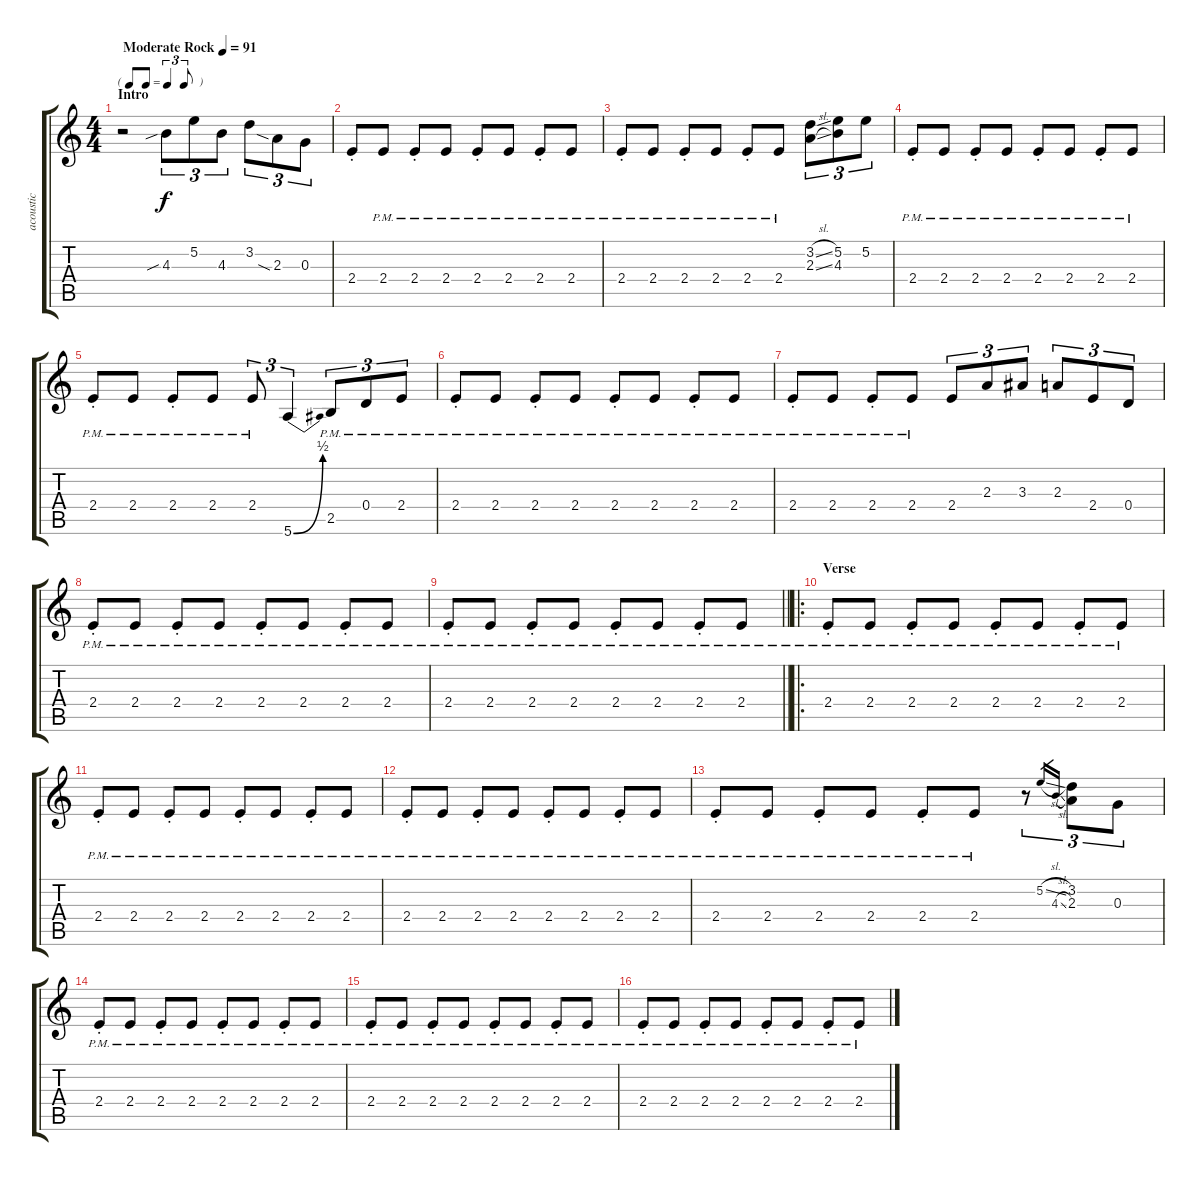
\track ("acoustic" "acoustic") {instrument acousticguitarsteel}
\staff {score tabs}
\tuning (E4 B3 G3 D3 A2 E2) {hide}
\ts (4 4)
\tf triplet8th
\section ("" "Intro")
\tempo (91 "Moderate Rock")
\clef g2
\ks c
r.2{dy f instrument acousticguitarsteel} 4.3{sib}.8{tu (3 2)} 5.2.8{tu (3 2)} 4.3.8{tu (3 2)} 3.2.8{tu (3 2)} 2.3{sia}.8{tu (3 2)} 0.3.8{tu (3 2)} |
2.4{st}.8 2.4{pm}.8 2.4{pm st}.8 2.4{pm}.8 2.4{pm st}.8 2.4{pm}.8 2.4{pm st}.8 2.4{pm}.8 |
2.4{pm st}.8 2.4{pm}.8 2.4{pm st}.8 2.4{pm}.8 2.4{pm st}.8 2.4{pm}.8 (3.2{sl} 2.3{sl}).8{tu (3 2)} (5.2 4.3).8{tu (3 2)} 5.2.8{tu (3 2)} |
2.4{pm st}.8 2.4{pm}.8 2.4{pm st}.8 2.4{pm}.8 2.4{pm st}.8 2.4{pm}.8 2.4{pm st}.8 2.4{pm}.8 |
2.4{pm st}.8 2.4{pm}.8 2.4{pm st}.8 2.4{pm}.8 2.4{pm}.8{tu (3 2)} 5.6{be (bend 0 0 60 2)}.4{tu (3 2)} 2.5{pm}.8{tu (3 2)} 0.4{pm}.8{tu (3 2)} 2.4{pm}.8{tu (3 2)} |
2.4{pm st}.8 2.4{pm}.8 2.4{pm st}.8 2.4{pm}.8 2.4{pm st}.8 2.4{pm}.8 2.4{pm st}.8 2.4{pm}.8 |
2.4{pm st}.8 2.4{pm}.8 2.4{pm st}.8 2.4{pm}.8 2.4.8{tu (3 2)} 2.3.8{tu (3 2)} 3.3.8{tu (3 2)} 2.3.8{tu (3 2)} 2.4.8{tu (3 2)} 0.4.8{tu (3 2)} |
2.4{pm st}.8 2.4{pm}.8 2.4{pm st}.8 2.4{pm}.8 2.4{pm st}.8 2.4{pm}.8 2.4{pm st}.8 2.4{pm}.8 |
\barLineRight lightlight
2.4{pm st}.8 2.4{pm}.8 2.4{pm st}.8 2.4{pm}.8 2.4{pm st}.8 2.4{pm}.8 2.4{pm st}.8 2.4{pm}.8 |
\ro
\section ("" "Verse")
2.4{pm st}.8 2.4{pm}.8 2.4{pm st}.8 2.4{pm}.8 2.4{pm st}.8 2.4{pm}.8 2.4{pm st}.8 2.4{pm}.8 |
2.4{pm st}.8 2.4{pm}.8 2.4{pm st}.8 2.4{pm}.8 2.4{pm st}.8 2.4{pm}.8 2.4{pm st}.8 2.4{pm}.8 |
2.4{pm st}.8 2.4{pm}.8 2.4{pm st}.8 2.4{pm}.8 2.4{pm st}.8 2.4{pm}.8 2.4{pm st}.8 2.4{pm}.8 |
2.4{pm st}.8 2.4{pm}.8 2.4{pm st}.8 2.4{pm}.8 2.4{pm st}.8 2.4{pm}.8 r.8{tu (3 2)} 5.2{sl}.16{gr} 4.3{sl}.16{gr} (3.2 2.3).8{tu (3 2)} 0.3.8{tu (3 2)} |
2.4{pm st}.8 2.4{pm}.8 2.4{pm st}.8 2.4{pm}.8 2.4{pm st}.8 2.4{pm}.8 2.4{pm st}.8 2.4{pm}.8 |
2.4{pm st}.8 2.4{pm}.8 2.4{pm st}.8 2.4{pm}.8 2.4{pm st}.8 2.4{pm}.8 2.4{pm st}.8 2.4{pm}.8 |
2.4{pm st}.8 2.4{pm}.8 2.4{pm st}.8 2.4{pm}.8 2.4{pm st}.8 2.4{pm}.8 2.4{pm st}.8 2.4{pm}.8
